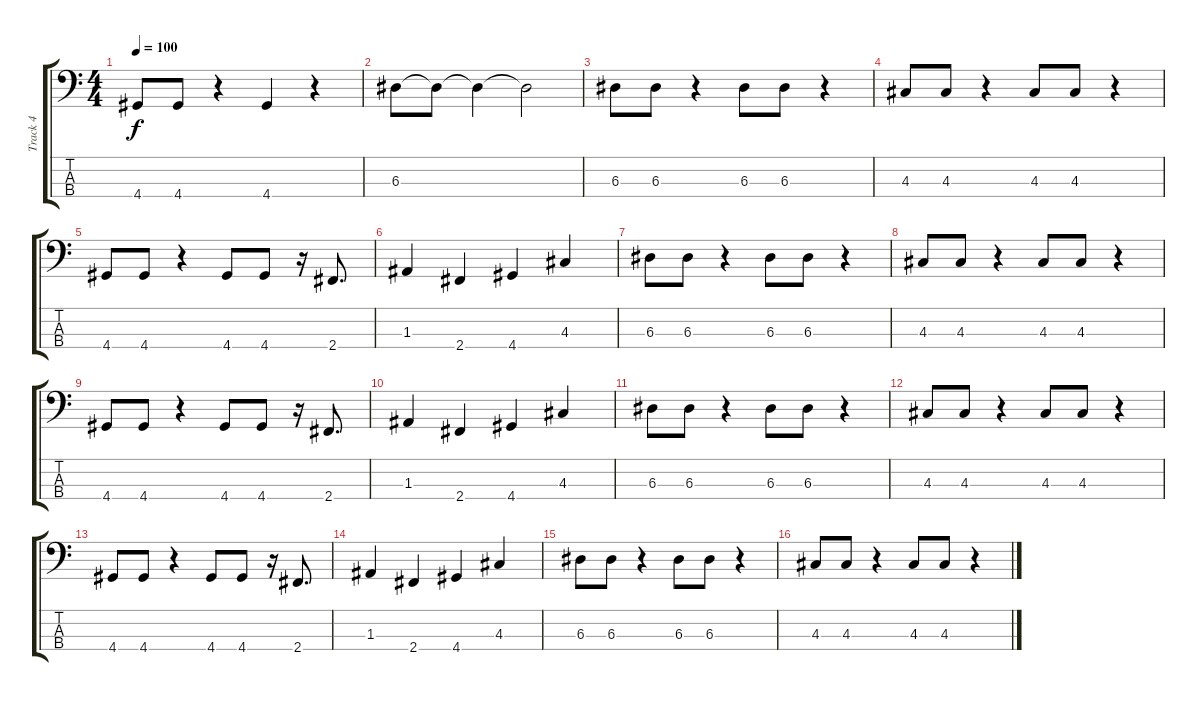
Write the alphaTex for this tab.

\track ("Track 4" "Track 4") {instrument electricbassfinger}
\staff {score tabs}
\tuning (G2 D2 A1 E1) {hide}
\ts (4 4)
\tempo 100
\clef f4
\ks c
4.4.8{dy f} 4.4.8 r.4 4.4.4 r.4 |
6.3.8 6.3{t}.8 6.3{t}.4 6.3{t}.2 |
6.3.8 6.3.8 r.4 6.3.8 6.3.8 r.4 |
4.3.8 4.3.8 r.4 4.3.8 4.3.8 r.4 |
4.4.8 4.4.8 r.4 4.4.8 4.4.8 r.16 2.4.8{d} |
1.3.4 2.4.4 4.4.4 4.3.4 |
6.3.8 6.3.8 r.4 6.3.8 6.3.8 r.4 |
4.3.8 4.3.8 r.4 4.3.8 4.3.8 r.4 |
4.4.8 4.4.8 r.4 4.4.8 4.4.8 r.16 2.4.8{d} |
1.3.4 2.4.4 4.4.4 4.3.4 |
6.3.8 6.3.8 r.4 6.3.8 6.3.8 r.4 |
4.3.8 4.3.8 r.4 4.3.8 4.3.8 r.4 |
4.4.8 4.4.8 r.4 4.4.8 4.4.8 r.16 2.4.8{d} |
1.3.4 2.4.4 4.4.4 4.3.4 |
6.3.8 6.3.8 r.4 6.3.8 6.3.8 r.4 |
4.3.8 4.3.8 r.4 4.3.8 4.3.8 r.4
